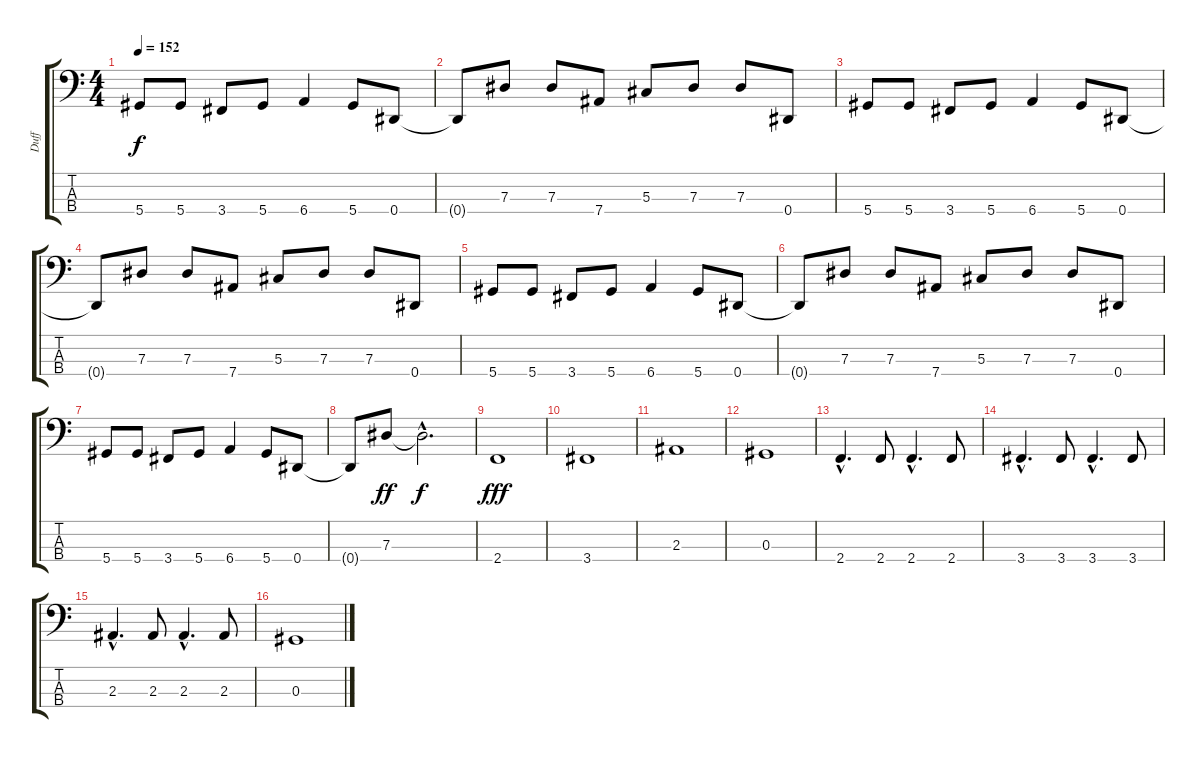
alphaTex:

\track ("Duff" "Duff") {instrument electricbasspick}
\staff {score tabs}
\tuning (Gb2 Db2 Ab1 Eb1) {hide}
\ts (4 4)
\tempo 152
\clef f4
\ks c
5.4.8{dy f} 5.4.8 3.4.8 5.4.8 6.4.4 5.4.8 0.4.8 |
0.4{t}.8 7.3.8 7.3.8 7.4.8 5.3.8 7.3.8 7.3.8 0.4.8 |
5.4.8 5.4.8 3.4.8 5.4.8 6.4.4 5.4.8 0.4.8 |
0.4{t}.8 7.3.8 7.3.8 7.4.8 5.3.8 7.3.8 7.3.8 0.4.8 |
5.4.8 5.4.8 3.4.8 5.4.8 6.4.4 5.4.8 0.4.8 |
0.4{t}.8 7.3.8 7.3.8 7.4.8 5.3.8 7.3.8 7.3.8 0.4.8 |
5.4.8 5.4.8 3.4.8 5.4.8 6.4.4 5.4.8 0.4.8 |
0.4{t}.8 7.3.8{dy ff} 7.3{hac t}.2{d dy f} |
2.4.1{dy fff} |
3.4.1 |
2.3.1 |
0.3.1 |
2.4{hac}.4{d} 2.4.8 2.4{hac}.4{d} 2.4.8 |
3.4{hac}.4{d} 3.4.8 3.4{hac}.4{d} 3.4.8 |
2.3{hac}.4{d} 2.3.8 2.3{hac}.4{d} 2.3.8 |
0.3.1
